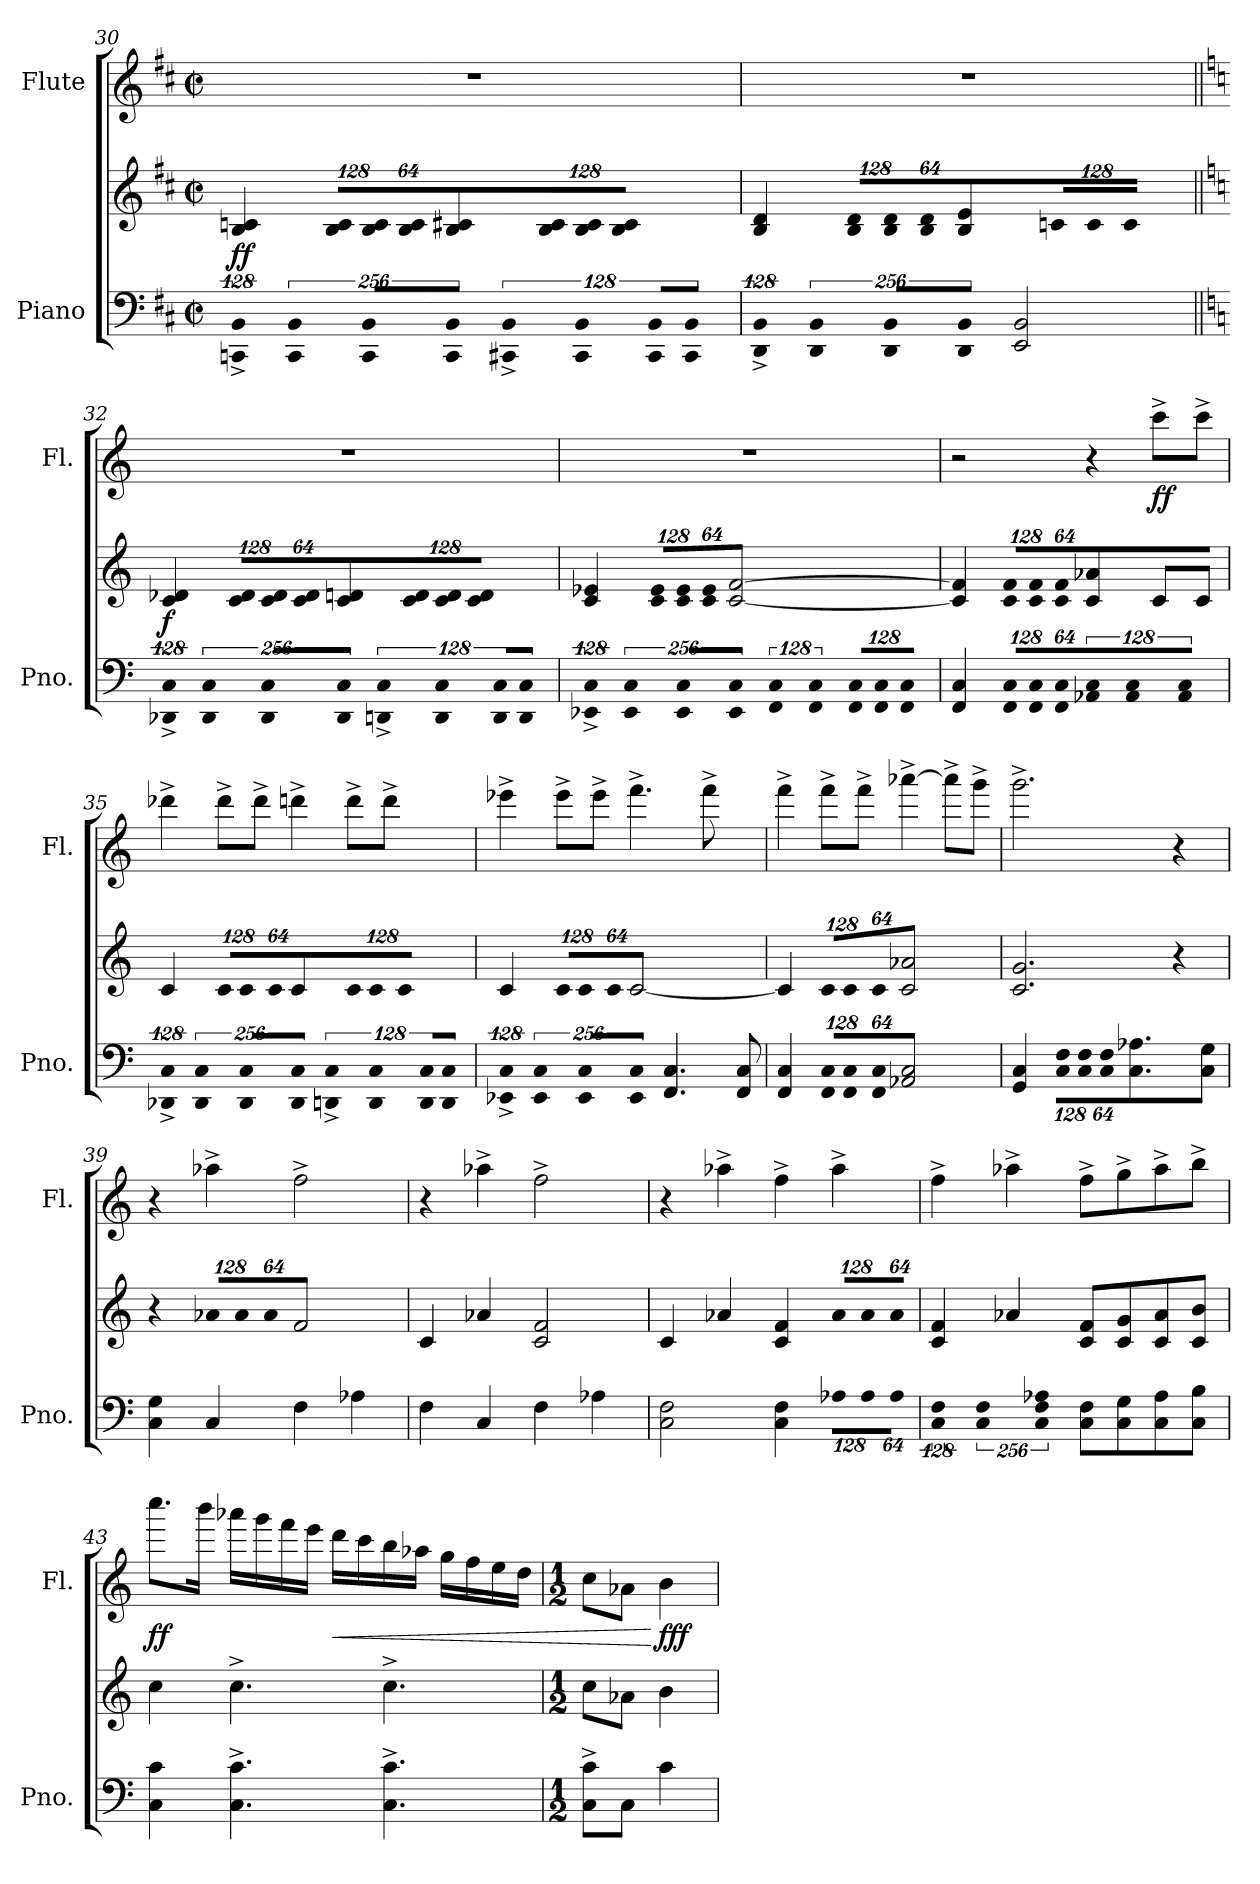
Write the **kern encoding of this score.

**kern	**kern	**dynam	**kern	**dynam
*part2	*part2	*part2	*part1	*part1
*staff3	*staff2	*staff2/3	*staff1	*staff1
*I"Piano	*	*	*I"Flute	*
*I'Pno.	*	*	*I'Fl.	*
*clefF4	*clefG2	*	*clefG2	*
*k[f#c#]	*k[f#c#]	*	*k[f#c#]	*
*b:	*b:	*	*b:	*
*M2/2	*M2/2	*	*M2/2	*
*met(c|)	*met(c|)	*	*met(c|)	*
=30	=30	=30	=30	=30
!LO:N:vis=4	!	!	!	!
512%85CCni/^ 512%85BBi^	4Bi/ 4cni	ff	1r	.
!LO:N:vis=4	!	!	!	!
1024%171CCi/ 1024%171BBi	.	.	.	.
*	*Xbrackettup	*	*	*
!	!LO:N:vis=8	!	!	!
.	1024%85Bi/ 1024%85ciL	.	.	.
!LO:N:vis=8	!LO:N:vis=8	!	!	!
1024%85CCi/ 1024%85BBiL	1024%85Bi/ 1024%85ci	.	.	.
!LO:N:vis=8	!LO:N:vis=8	!	!	!
512%43CCi/ 512%43BBiJ	512%43Bi/ 512%43ciJ	.	.	.
!LO:N:vis=4	!	!	!	!
512%85CC#Xi/^ 512%85BBi^	4Bi/ 4c#Xi	.	.	.
!LO:N:vis=4	!	!	!	!
1024%171CC#i/ 1024%171BBi	.	.	.	.
!	!LO:N:vis=8	!	!	!
.	1024%85Bi/ 1024%85c#iL	.	.	.
!LO:N:vis=8	!LO:N:vis=8	!	!	!
1024%85CC#i/ 1024%85BBiL	1024%85Bi/ 1024%85c#i	.	.	.
!LO:N:vis=8	!LO:N:vis=8	!	!	!
512%43CC#i/ 512%43BBiJ	512%43Bi/ 512%43c#iJ	.	.	.
!!LO:LB:g=z
=31	=31	=31	=31	=31
!LO:N:vis=4	!	!	!	!
512%85DDi/^ 512%85BBi^	4Bi/ 4di	.	1r	.
!LO:N:vis=4	!	!	!	!
1024%171DDi/ 1024%171BBi	.	.	.	.
!	!LO:N:vis=8	!	!	!
.	1024%85Bi/ 1024%85diL	.	.	.
!LO:N:vis=8	!LO:N:vis=8	!	!	!
1024%85DDi/ 1024%85BBiL	1024%85Bi/ 1024%85di	.	.	.
!LO:N:vis=8	!LO:N:vis=8	!	!	!
512%43DDi/ 512%43BBiJ	512%43Bi/ 512%43diJ	.	.	.
2EEi/ 2BBi	4Bi/ 4ei	.	.	.
!	!LO:N:vis=8	!	!	!
.	1024%85cni/L	.	.	.
!	!LO:N:vis=8	!	!	!
.	1024%85ci/	.	.	.
!	!LO:N:vis=8	!	!	!
.	512%43ci/J	.	.	.
=32||	=32||	=32||	=32||	=32||
*k[]	*k[]	*	*k[]	*
*C:	*C:	*	*C:	*
!LO:N:vis=4	!	!	!	!
512%85DD-Xi/^ 512%85Ci^	4ci/ 4d-Xi	f	1r	.
!LO:N:vis=4	!	!	!	!
1024%171DD-i/ 1024%171Ci	.	.	.	.
!	!LO:N:vis=8	!	!	!
.	1024%85ci/ 1024%85d-iL	.	.	.
!LO:N:vis=8	!LO:N:vis=8	!	!	!
1024%85DD-i/ 1024%85CiL	1024%85ci/ 1024%85d-i	.	.	.
!LO:N:vis=8	!LO:N:vis=8	!	!	!
512%43DD-i/ 512%43CiJ	512%43ci/ 512%43d-iJ	.	.	.
!LO:N:vis=4	!	!	!	!
512%85DDni/^ 512%85Ci^	4ci/ 4dni	.	.	.
!LO:N:vis=4	!	!	!	!
1024%171DDi/ 1024%171Ci	.	.	.	.
!	!LO:N:vis=8	!	!	!
.	1024%85ci/ 1024%85diL	.	.	.
!LO:N:vis=8	!LO:N:vis=8	!	!	!
1024%85DDi/ 1024%85CiL	1024%85ci/ 1024%85di	.	.	.
!LO:N:vis=8	!LO:N:vis=8	!	!	!
512%43DDi/ 512%43CiJ	512%43ci/ 512%43diJ	.	.	.
=33	=33	=33	=33	=33
!LO:N:vis=4	!	!	!	!
512%85EE-Xi/^ 512%85Ci^	4ci/ 4e-Xi	.	1r	.
!LO:N:vis=4	!	!	!	!
1024%171EE-i/ 1024%171Ci	.	.	.	.
!	!LO:N:vis=8	!	!	!
.	1024%85ci/ 1024%85e-iL	.	.	.
!LO:N:vis=8	!LO:N:vis=8	!	!	!
1024%85EE-i/ 1024%85CiL	1024%85ci/ 1024%85e-i	.	.	.
!LO:N:vis=8	!LO:N:vis=8	!	!	!
512%43EE-i/ 512%43CiJ	512%43ci/ 512%43e-iJ	.	.	.
!LO:N:vis=4	!	!	!	!
512%85FFi/ 512%85Ci	[<2ci/ [>2fi	.	.	.
!LO:N:vis=8	!	!	!	!
512%43FFi/ 512%43Ci	.	.	.	.
!LO:N:vis=8	!	!	!	!
1024%85FFi/ 1024%85CiL	.	.	.	.
!LO:N:vis=8	!	!	!	!
1024%85FFi/ 1024%85Ci	.	.	.	.
!LO:N:vis=8	!	!	!	!
512%43FFi/ 512%43CiJ	.	.	.	.
=34	=34	=34	=34	=34
4FFi/ 4Ci	4ci/] 4fi]	.	2r	.
*Xbrackettup	*	*	*	*
!LO:N:vis=8	!LO:N:vis=8	!	!	!
1024%85FFi/ 1024%85CiL	1024%85ci/ 1024%85fiL	.	.	.
!LO:N:vis=8	!LO:N:vis=8	!	!	!
1024%85FFi/ 1024%85Ci	1024%85ci/ 1024%85fi	.	.	.
!LO:N:vis=8	!LO:N:vis=8	!	!	!
512%43FFi/ 512%43CiJ	512%43ci/ 512%43fiJ	.	.	.
*brackettup	*	*	*	*
!LO:N:vis=4	!	!	!	!
512%85AA-Xi/ 512%85Ci	4ci/ 4a-Xi	.	4r	.
!LO:N:vis=4	!	!	!	!
1024%171AA-i/ 1024%171Ci	.	.	.	.
.	8ci/L	.	8ccc^i\L	ff
!LO:N:vis=4	!	!	!	!
1024%171AA-i/ 1024%171Ci	.	.	.	.
.	8ci/J	.	8ccc^i\J	.
!!LO:PB:g=z
=35	=35	=35	=35	=35
!LO:N:vis=4	!	!	!	!
512%85DD-Xi/^ 512%85Ci^	4ci/	.	4ddd-X^i\	.
!LO:N:vis=4	!	!	!	!
1024%171DD-i/ 1024%171Ci	.	.	.	.
!	!LO:N:vis=8	!	!	!
.	1024%85ci/L	.	8ddd-^i\L	.
!LO:N:vis=8	!LO:N:vis=8	!	!	!
1024%85DD-i/ 1024%85CiL	1024%85ci/	.	.	.
.	.	.	8ddd-^i\J	.
!LO:N:vis=8	!LO:N:vis=8	!	!	!
512%43DD-i/ 512%43CiJ	512%43ci/J	.	.	.
!LO:N:vis=4	!	!	!	!
512%85DDni/^ 512%85Ci^	4ci/	.	4dddn^i\	.
!LO:N:vis=4	!	!	!	!
1024%171DDi/ 1024%171Ci	.	.	.	.
!	!LO:N:vis=8	!	!	!
.	1024%85ci/L	.	8ddd^i\L	.
!LO:N:vis=8	!LO:N:vis=8	!	!	!
1024%85DDi/ 1024%85CiL	1024%85ci/	.	.	.
.	.	.	8ddd^i\J	.
!LO:N:vis=8	!LO:N:vis=8	!	!	!
512%43DDi/ 512%43CiJ	512%43ci/J	.	.	.
=36	=36	=36	=36	=36
!LO:N:vis=4	!	!	!	!
512%85EE-Xi/^ 512%85Ci^	4ci/	.	4eee-X^i\	.
!LO:N:vis=4	!	!	!	!
1024%171EE-i/ 1024%171Ci	.	.	.	.
!	!LO:N:vis=8	!	!	!
.	1024%85ci/L	.	8eee-^i\L	.
!LO:N:vis=8	!LO:N:vis=8	!	!	!
1024%85EE-i/ 1024%85CiL	1024%85ci/	.	.	.
.	.	.	8eee-^i\J	.
!LO:N:vis=8	!LO:N:vis=8	!	!	!
512%43EE-i/ 512%43CiJ	512%43ci/J	.	.	.
4.FFi/ 4.Ci	[<2ci/	.	4.fff^i\	.
8FFi/ 8Ci	.	.	8fff^i\	.
=37	=37	=37	=37	=37
4FFi/ 4Ci	4ci/]	.	4fff^i\	.
*Xbrackettup	*	*	*	*
!LO:N:vis=8	!LO:N:vis=8	!	!	!
1024%85FFi/ 1024%85CiL	1024%85ci/L	.	8fff^i\L	.
!LO:N:vis=8	!LO:N:vis=8	!	!	!
1024%85FFi/ 1024%85Ci	1024%85ci/	.	.	.
.	.	.	8fff^i\J	.
!LO:N:vis=8	!LO:N:vis=8	!	!	!
512%43FFi/ 512%43CiJ	512%43ci/J	.	.	.
2AA-Xi/ 2Ci	2ci/ 2a-Xi	.	[>4aaa-X^i\	.
.	.	.	8aaa-^i\L]	.
.	.	.	8ggg^i\J	.
=38	=38	=38	=38	=38
4GGi/ 4Ci	2.ci/ 2.gi	.	2.ggg^i\	.
!LO:N:vis=8	!	!	!	!
1024%85Ci\ 1024%85FiL	.	.	.	.
!LO:N:vis=8	!	!	!	!
1024%85Ci\ 1024%85Fi	.	.	.	.
!LO:N:vis=8	!	!	!	!
512%43Ci\ 512%43FiJ	.	.	.	.
4.Ci\ 4.A-Xi	.	.	.	.
.	4r	.	4r	.
8Ci\ 8Gi	.	.	.	.
!!LO:LB:g=z
=39	=39	=39	=39	=39
4Ci\ 4Gi	4r	.	4r	.
!	!LO:N:vis=8	!	!	!
4Ci/	1024%85a-Xi/L	.	4aa-X^i\	.
!	!LO:N:vis=8	!	!	!
.	1024%85a-i/	.	.	.
!	!LO:N:vis=8	!	!	!
.	512%43a-i/J	.	.	.
4Fi\	2fi/	.	2ff^i\	.
4A-Xi\	.	.	.	.
=40	=40	=40	=40	=40
4Fi\	4ci/	.	4r	.
4Ci/	4a-Xi/	.	4aa-X^i\	.
4Fi\	2ci/ 2fi	.	2ff^i\	.
4A-Xi\	.	.	.	.
=41	=41	=41	=41	=41
2Ci\ 2Fi	4ci/	.	4r	.
.	4a-Xi/	.	4aa-X^i\	.
4Ci\ 4Fi	4ci/ 4fi	.	4ff^i\	.
!LO:N:vis=8	!LO:N:vis=8	!	!	!
1024%85A-Xi\L	1024%85a-i/L	.	4aa-^i\	.
!LO:N:vis=8	!LO:N:vis=8	!	!	!
1024%85A-i\	1024%85a-i/	.	.	.
!LO:N:vis=8	!LO:N:vis=8	!	!	!
512%43A-i\J	512%43a-i/J	.	.	.
=42	=42	=42	=42	=42
*brackettup	*	*	*	*
!LO:N:vis=4	!	!	!	!
512%85Ci\ 512%85Fi	4ci/ 4fi	.	4ff^i\	.
!LO:N:vis=4	!	!	!	!
1024%171Ci\ 1024%171Fi	.	.	.	.
.	4a-Xi/	.	4aa-X^i\	.
!LO:N:vis=4	!	!	!	!
1024%171Ci\ 1024%171Fi 1024%171A-Xi	.	.	.	.
8Ci\ 8FiL	8ci/ 8fiL	.	8ff^i\L	.
8Ci\ 8Gi	8ci/ 8gi	.	8gg^i\	.
8Ci\ 8A-i	8ci/ 8a-i	.	8aa-^i\	.
8Ci\ 8BiJ	8ci/ 8biJ	.	8bb^i\J	.
!!LO:LB:g=z
=43	=43	=43	=43	=43
4Ci\ 4ci	4cci\	.	8.cccci\L	ff
.	.	.	16bbbi\Jk	.
4.Ci\^ 4.ci^	4.cc^i\	.	16aaa-Xi\LL	.
.	.	.	16gggi\	.
.	.	.	16fffi\	.
.	.	.	16eeei\JJ	.
!	!	!	!	!LO:HP:b
.	.	.	16dddi\LL	<
.	.	.	16ccci\	.
4.Ci\^ 4.ci^	4.cc^i\	.	16bbi\	.
.	.	.	16aa-Xi\JJ	.
.	.	.	16ggi\LL	.
.	.	.	16ffi\	.
.	.	.	16eei\	.
.	.	.	16ddi\JJ	.
=44	=44	=44	=44	=44
*M1/2	*M1/2	*	*M1/2	*
8Ci\^ 8ci^L	8cci\L	.	8cci\L	.
8Ci\J	8a-Xi\J	.	8a-Xi\J	.
4ci\	4bi\	.	4bi\	[ fff
=	=	=	=	=
*-	*-	*-	*-	*-
